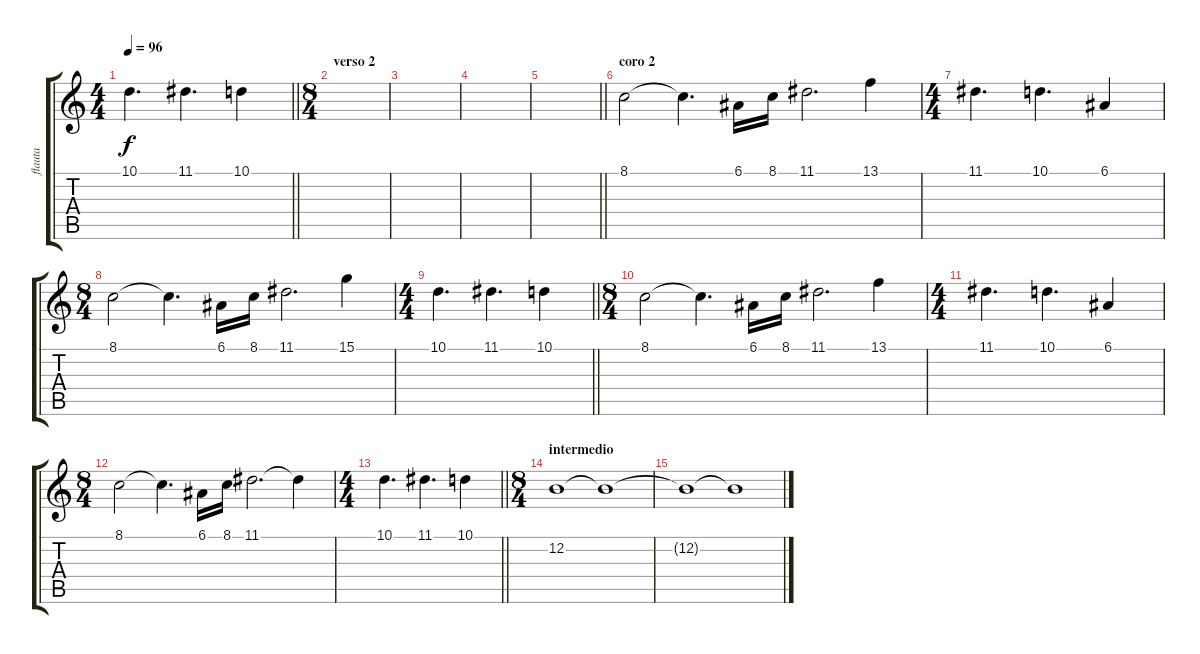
\track ("flauta" "flauta") {instrument panflute}
\staff {score tabs}
\tuning (E4 B3 G3 D3 A2 E2) {hide}
\ts (4 4)
\tempo 96
\clef g2
\barLineRight lightlight
\ks c
10.1.4{d dy f} 11.1.4{d} 10.1.4 |
\ts (8 4)
\section ("" "verso 2")
|
|
|
\barLineRight lightlight
|
\section ("" "coro 2")
8.1.2{instrument fx5brightness} 8.1{t}.4{d} 6.1.16 8.1.16 11.1.2{d} 13.1.4 |
\ts (4 4)
11.1.4{d} 10.1.4{d} 6.1.4 |
\ts (8 4)
8.1.2 8.1{t}.4{d} 6.1.16 8.1.16 11.1.2{d} 15.1.4 |
\ts (4 4)
\barLineRight lightlight
10.1.4{d} 11.1.4{d} 10.1.4 |
\ts (8 4)
8.1.2 8.1{t}.4{d} 6.1.16 8.1.16 11.1.2{d} 13.1.4 |
\ts (4 4)
11.1.4{d} 10.1.4{d} 6.1.4 |
\ts (8 4)
8.1.2 8.1{t}.4{d} 6.1.16 8.1.16 11.1.2{d} 11.1{t}.4 |
\ts (4 4)
\barLineRight lightlight
10.1.4{d} 11.1.4{d} 10.1.4 |
\ts (8 4)
\section ("" "intermedio")
12.2.1{instrument panflute} 12.2{t}.1 |
12.2{t}.1 12.2{t}.1
